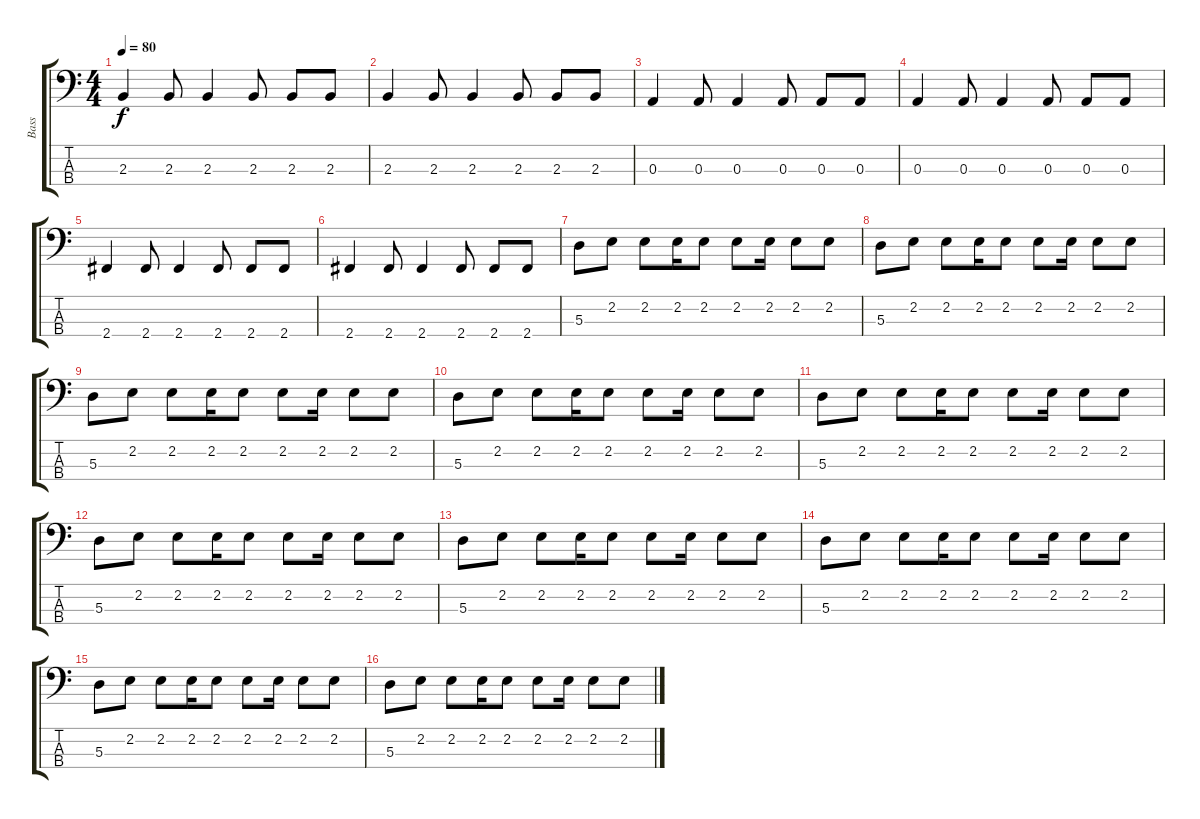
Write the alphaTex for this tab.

\track ("Bass" "Bass") {instrument electricbassfinger}
\staff {score tabs}
\tuning (G2 D2 A1 E1) {hide}
\ts (4 4)
\tempo 80
\clef f4
\ks c
2.3.4{dy f} 2.3.8 2.3.4 2.3.8 2.3.8 2.3.8 |
2.3.4 2.3.8 2.3.4 2.3.8 2.3.8 2.3.8 |
0.3.4 0.3.8 0.3.4 0.3.8 0.3.8 0.3.8 |
0.3.4 0.3.8 0.3.4 0.3.8 0.3.8 0.3.8 |
2.4.4 2.4.8 2.4.4 2.4.8 2.4.8 2.4.8 |
2.4.4 2.4.8 2.4.4 2.4.8 2.4.8 2.4.8 |
5.3.8 2.2.8 2.2.8 2.2.16 2.2.8 2.2.8 2.2.16 2.2.8 2.2.8 |
5.3.8 2.2.8 2.2.8 2.2.16 2.2.8 2.2.8 2.2.16 2.2.8 2.2.8 |
5.3.8 2.2.8 2.2.8 2.2.16 2.2.8 2.2.8 2.2.16 2.2.8 2.2.8 |
5.3.8 2.2.8 2.2.8 2.2.16 2.2.8 2.2.8 2.2.16 2.2.8 2.2.8 |
5.3.8 2.2.8 2.2.8 2.2.16 2.2.8 2.2.8 2.2.16 2.2.8 2.2.8 |
5.3.8 2.2.8 2.2.8 2.2.16 2.2.8 2.2.8 2.2.16 2.2.8 2.2.8 |
5.3.8 2.2.8 2.2.8 2.2.16 2.2.8 2.2.8 2.2.16 2.2.8 2.2.8 |
5.3.8 2.2.8 2.2.8 2.2.16 2.2.8 2.2.8 2.2.16 2.2.8 2.2.8 |
5.3.8 2.2.8 2.2.8 2.2.16 2.2.8 2.2.8 2.2.16 2.2.8 2.2.8 |
5.3.8 2.2.8 2.2.8 2.2.16 2.2.8 2.2.8 2.2.16 2.2.8 2.2.8
